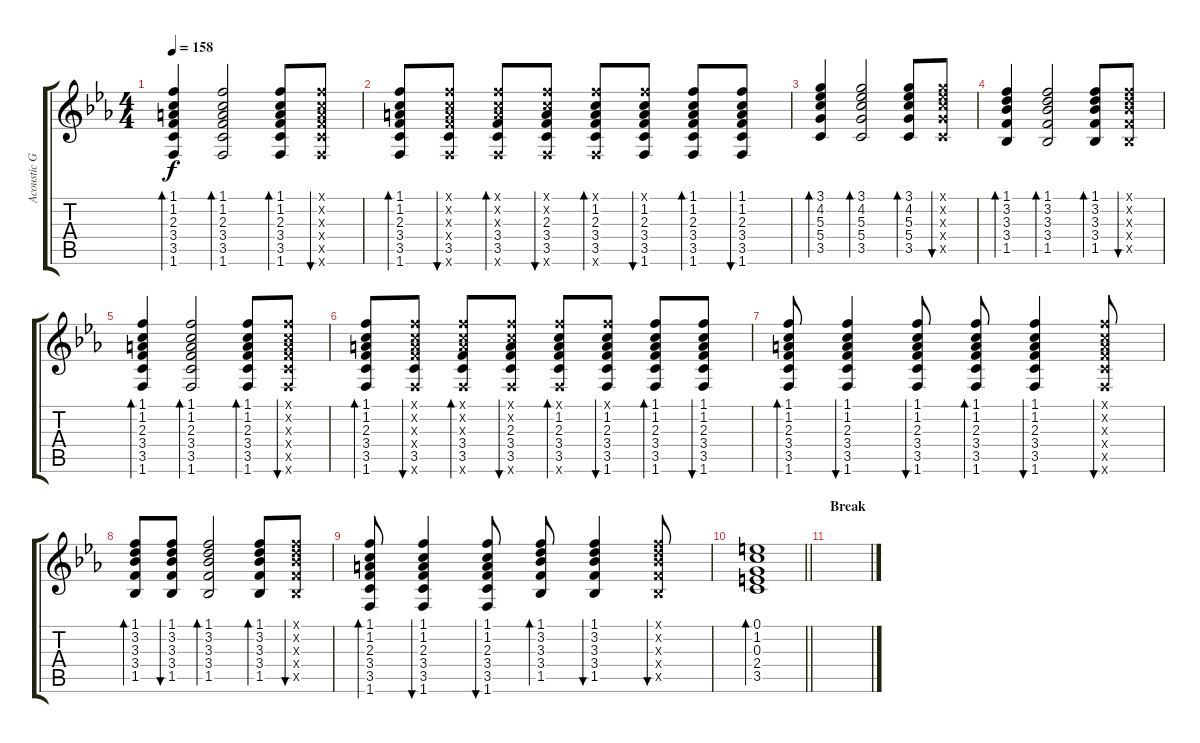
\track ("Acoustic Guitar" "Acoustic G") {instrument acousticguitarsteel}
\staff {score tabs}
\tuning (E4 B3 G3 D3 A2 E2) {hide}
\ts (4 4)
\tempo 158
\clef g2
\ks eb
(1.1 1.2 2.3 3.4 3.5 1.6).4{bd 60 dy f} (1.1 1.2 2.3 3.4 3.5 1.6).2{bd 60} (1.1 1.2 2.3 3.4 3.5 1.6).8{bd 60} (1.1{x} 1.2{x} 2.3{x} 3.4{x} 3.5{x} 1.6{x}).8{bu 60} |
(1.1 1.2 2.3 3.4 3.5 1.6).8{bd 60} (1.1{x} 1.2{x} 2.3{x} 3.4{x} 3.5 1.6{x}).8{bu 60} (1.1{x} 1.2{x} 2.3{x} 3.4 3.5 1.6{x}).8{bd 60} (1.1{x} 1.2{x} 2.3 3.4 3.5 1.6{x}).8{bu 60} (1.1{x} 1.2 2.3 3.4 3.5 1.6{x}).8{bd 60} (1.1{x} 1.2 2.3 3.4 3.5 1.6).8{bu 60} (1.1 1.2 2.3 3.4 3.5 1.6).8{bd 60} (1.1 1.2 2.3 3.4 3.5 1.6).8{bu 60} |
(3.1 4.2 5.3 5.4 3.5).4{bd 60} (3.1 4.2 5.3 5.4 3.5).2{bd 60} (3.1 4.2 5.3 5.4 3.5).8{bd 60} (3.1{x} 4.2{x} 5.3{x} 5.4{x} 3.5{x}).8{bu 60} |
(1.1 3.2 3.3 3.4 1.5).4{bd 60} (1.1 3.2 3.3 3.4 1.5).2{bd 60} (1.1 3.2 3.3 3.4 1.5).8{bd 60} (1.1{x} 3.2{x} 3.3{x} 3.4{x} 1.5{x}).8{bu 60} |
(1.1 1.2 2.3 3.4 3.5 1.6).4{bd 60} (1.1 1.2 2.3 3.4 3.5 1.6).2{bd 60} (1.1 1.2 2.3 3.4 3.5 1.6).8{bd 60} (1.1{x} 1.2{x} 2.3{x} 3.4{x} 3.5{x} 1.6{x}).8{bu 60} |
(1.1 1.2 2.3 3.4 3.5 1.6).8{bd 60} (1.1{x} 1.2{x} 2.3{x} 3.4{x} 3.5 1.6{x}).8{bu 60} (1.1{x} 1.2{x} 2.3{x} 3.4 3.5 1.6{x}).8{bd 60} (1.1{x} 1.2{x} 2.3 3.4 3.5 1.6{x}).8{bu 60} (1.1{x} 1.2 2.3 3.4 3.5 1.6{x}).8{bd 60} (1.1{x} 1.2 2.3 3.4 3.5 1.6).8{bu 60} (1.1 1.2 2.3 3.4 3.5 1.6).8{bd 60} (1.1 1.2 2.3 3.4 3.5 1.6).8{bu 60} |
(1.1 1.2 2.3 3.4 3.5 1.6).8{bd 60} (1.1 1.2 2.3 3.4 3.5 1.6).4{bu 60} (1.1 1.2 2.3 3.4 3.5 1.6).8{bu 60} (1.1 1.2 2.3 3.4 3.5 1.6).8{bd 60} (1.1 1.2 2.3 3.4 3.5 1.6).4{bu 60} (1.1{x} 1.2{x} 2.3{x} 3.4{x} 3.5{x} 1.6{x}).8{bu 60} |
(1.1 3.2 3.3 3.4 1.5).8{bd 60} (1.1 3.2 3.3 3.4 1.5).8{bu 60} (1.1 3.2 3.3 3.4 1.5).2{bd 60} (1.1 3.2 3.3 3.4 1.5).8{bd 60} (1.1{x} 3.2{x} 3.3{x} 3.4{x} 1.5{x}).8{bu 60} |
(1.1 1.2 2.3 3.4 3.5 1.6).8{bd 60} (1.1 1.2 2.3 3.4 3.5 1.6).4{bu 60} (1.1 1.2 2.3 3.4 3.5 1.6).8{bu 60} (1.1 3.2 3.3 3.4 1.5).8{bd 60} (1.1 3.2 3.3 3.4 1.5).4{bu 60} (1.1{x} 3.2{x} 3.3{x} 3.4{x} 1.5{x}).8{bu 60} |
\barLineRight lightlight
(0.1 1.2 0.3 2.4 3.5).1{bd 60} |
\section ("" "Break")
